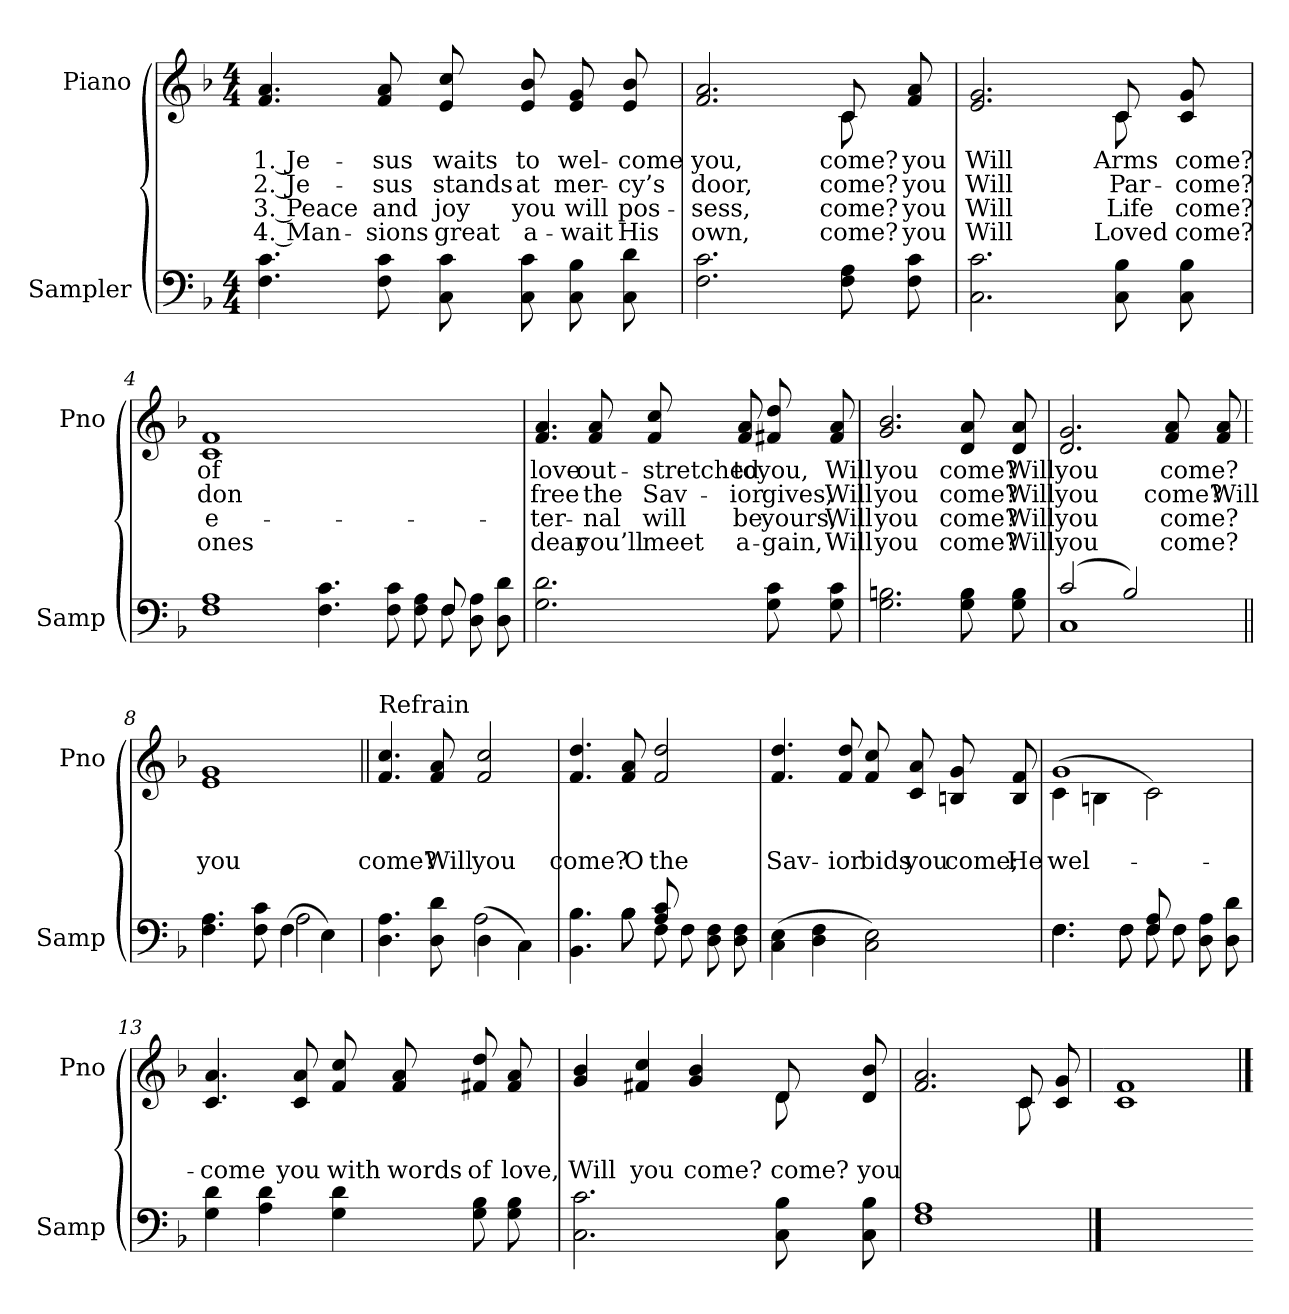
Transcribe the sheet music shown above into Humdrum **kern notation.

**kern	**kern	**text	**text	**text	**text
*part2	*part1	*part1	*part1	*part1	*part1
*staff2	*staff1	*staff1	*staff1	*staff1	*staff1
*I"Sampler	*I"Piano	*	*	*	*
*I'Samp	*I'Pno	*	*	*	*
*clefF4	*clefG2	*	*	*	*
*k[b-]	*k[b-]	*	*	*	*
*F:	*F:	*	*	*	*
*M4/4	*M4/4	*	*	*	*
=1	=1	=1	=1	=1	=1
4.F 4.c	4.f 4.a	1. Je-	2. Je-	3. Peace	4. Man-
8F 8c	8f 8a	-sus	-sus	and	-sions
8C 8c	8e 8cc	waits	stands	joy	great
8C 8c	8e 8b-	to	at	you	a-
8C 8B-	8e 8g	wel-	mer-	will	-wait
8C 8d	8e 8b-	-come	-cy’s	pos-	His
=2	=2	=2	=2	=2	=2
*	*^	*	*	*	*
2.F 2.c	2.f 2.a	2.ryy	you,	door,	-sess,	own,
8F 8A	8c/	8c	come?	come?	come?	come?
8F 8c	8f 8a	8ryy	you	you	you	you
=3	=3	=3	=3	=3	=3	=3
2.C 2.c	2.e 2.g	2.ryy	Will	Will	Will	Will
8C 8B-	8c/	8c	Arms	Par-	Life	Loved
8C 8B-	8c 8g	8ryy	come?	come?	come?	come?
*	*v	*v	*	*	*	*
=4	=4	=4	=4	=4	=4
*^	*	*	*	*	*
1F 1A	8ryy	1c 1f	of	-don	e-	ones
*v	*v	*	*	*	*	*
4.F 4.c	1ryy	.	.	.	.
8F 8c	.	.	.	.	.
8F 8A	.	.	.	.	.
*^	*	*	*	*	*
8F/	8F	.	.	.	.	.
8D 8A	4ryy	.	.	.	.	.
8D 8d	.	.	.	.	.	.
*v	*v	*	*	*	*	*
=5	=5	=5	=5	=5	=5
2.G 2.d	4.f 4.a	love	free	-ter-	dear
.	8f 8a	out-	the	-nal	you’ll
.	8f 8cc	-stretched	Sav-	will	meet
.	8f 8a	to	-ior	be	a-
8G 8c	8f#X 8dd	you,	gives,	yours,	-gain,
8G 8c	8f# 8a	Will	Will	Will	Will
=6	=6	=6	=6	=6	=6
2.G 2.Bn	2.g 2.b-	you	you	you	you
8G 8B	8d 8a	come?	come?	come?	come?
8G 8B	8d 8a	Will	Will	Will	Will
=7	=7	=7	=7	=7	=7
*^	*	*	*	*	*
(2c/	1C	2.d 2.g	you	you	you	you
2B-/)	.	.	.	.	.	.
.	.	8f 8a	come?	come?	come?	come?
.	.	8f 8a	.	Will	.	.
=8||	=8||	=8	=8	=8	=8	=8
4.F 4.A	2ryy	1e 1g	.	you	.	.
8F 8c	.	.	.	.	.	.
(4F\	2A	.	.	.	.	.
4E\)	.	.	.	.	.	.
=9	=9	=9||	=9||	=9||	=9||	=9||
!	!	!LO:TX:t=Refrain	!	!	!	!
4.D 4.A	2ryy	4.f 4.cc	.	come?	.	.
8D 8d	.	8f 8a	.	Will	.	.
(4D\	2A	2f 2cc	.	you	.	.
4C\)	.	.	.	.	.	.
=10	=10	=10	=10	=10	=10	=10
4.BB- 4.B-	4.ryy	4.f 4.dd	.	come?	.	.
8B-\	8B-	8f 8a	.	O	.	.
8A 8c	8F	2f 2dd	.	the	.	.
8F\	4.ryy	.	.	.	.	.
8D 8F	.	.	.	.	.	.
8D 8F	.	.	.	.	.	.
*v	*v	*	*	*	*	*
=11	=11	=11	=11	=11	=11
(4C 4E	4.f 4.dd	.	Sav-	.	.
4D 4F	.	.	.	.	.
.	8f 8dd	.	-ior	.	.
2C 2E)	8f 8cc	.	bids	.	.
.	8c 8a	.	you	.	.
.	8Bn 8g	.	come;	.	.
.	8B 8f	.	He	.	.
=12	=12	=12	=12	=12	=12
*^	*^	*	*	*	*
4.F\	4.F	(4c\	1g	.	wel-	.	.
.	.	4Bn\	.	.	.	.	.
8F\	8F	.	.	.	.	.	.
8F 8A	8F	2c\)	.	.	.	.	.
8F\	4.ryy	.	.	.	.	.	.
8D 8A	.	.	.	.	.	.	.
8D 8d	.	.	.	.	.	.	.
*v	*v	*	*	*	*	*	*
*	*v	*v	*	*	*	*
=13	=13	=13	=13	=13	=13
4G 4d	4.c 4.a	.	-come	.	.
4A 4d	.	.	.	.	.
.	8c 8a	.	you	.	.
4G 4d	8f 8cc	.	with	.	.
.	8f 8a	.	words	.	.
8G 8B-	8f#X 8dd	.	of	.	.
8G 8B-	8f# 8a	.	love,	.	.
=14	=14	=14	=14	=14	=14
*	*^	*	*	*	*
2.C 2.c	4g 4b-	2.ryy	.	Will	.	.
.	4f#X 4cc	.	.	you	.	.
.	4g 4b-	.	.	come?	.	.
8C 8B-	8d/	8d	.	come?	.	.
8C 8B-	8d 8b-	8ryy	.	you	.	.
=15	=15	=15	=15	=15	=15	=15
1F 1A	2.f 2.a	2.ryy	.	.	.	.
.	8c/	8c	.	.	.	.
.	8c 8g	8ryy	.	.	.	.
*	*v	*v	*	*	*	*
==16	=16	=16	=16	=16	=16
1ryy	1c 1f	.	.	.	.
=	==	==	==	==	==
*-	*-	*-	*-	*-	*-
